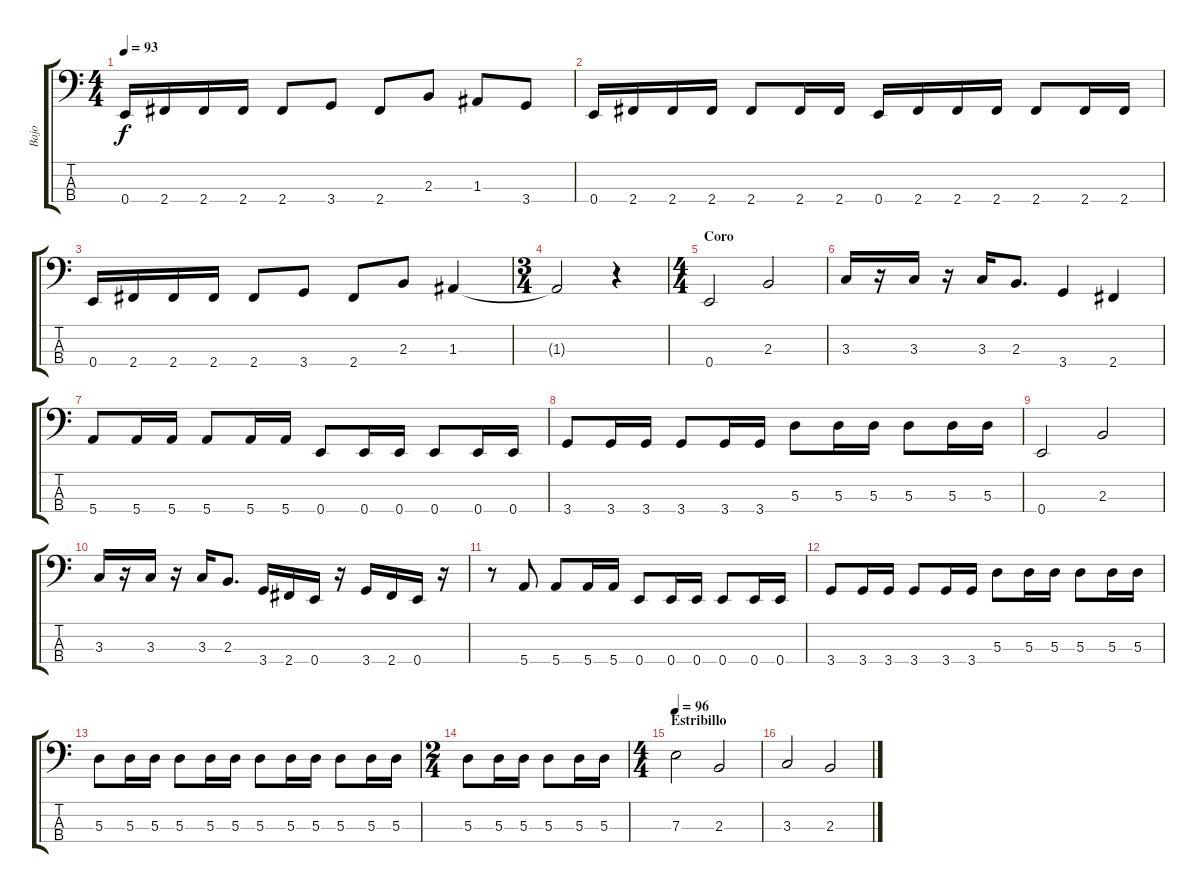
\track ("Bajo" "Bajo") {instrument electricbassfinger}
\staff {score tabs}
\tuning (G2 D2 A1 E1) {hide}
\ts (4 4)
\tempo 93
\clef f4
\ks c
0.4.16{dy f} 2.4.16 2.4.16 2.4.16 2.4.8 3.4.8 2.4.8 2.3.8 1.3.8 3.4.8 |
0.4.16 2.4.16 2.4.16 2.4.16 2.4.8 2.4.16 2.4.16 0.4.16 2.4.16 2.4.16 2.4.16 2.4.8 2.4.16 2.4.16 |
0.4.16 2.4.16 2.4.16 2.4.16 2.4.8 3.4.8 2.4.8 2.3.8 1.3.4 |
\ts (3 4)
1.3{t}.2 r.4 |
\ts (4 4)
\section ("" "Coro")
0.4.2 2.3.2 |
3.3.16 r.16 3.3.16 r.16 3.3.16 2.3.8{d} 3.4.4 2.4.4 |
5.4.8 5.4.16 5.4.16 5.4.8 5.4.16 5.4.16 0.4.8 0.4.16 0.4.16 0.4.8 0.4.16 0.4.16 |
3.4.8 3.4.16 3.4.16 3.4.8 3.4.16 3.4.16 5.3.8 5.3.16 5.3.16 5.3.8 5.3.16 5.3.16 |
0.4.2 2.3.2 |
3.3.16 r.16 3.3.16 r.16 3.3.16 2.3.8{d} 3.4.16 2.4.16 0.4.16 r.16 3.4.16 2.4.16 0.4.16 r.16 |
r.8 5.4.8 5.4.8 5.4.16 5.4.16 0.4.8 0.4.16 0.4.16 0.4.8 0.4.16 0.4.16 |
3.4.8 3.4.16 3.4.16 3.4.8 3.4.16 3.4.16 5.3.8 5.3.16 5.3.16 5.3.8 5.3.16 5.3.16 |
5.3.8 5.3.16 5.3.16 5.3.8 5.3.16 5.3.16 5.3.8 5.3.16 5.3.16 5.3.8 5.3.16 5.3.16 |
\ts (2 4)
5.3.8 5.3.16 5.3.16 5.3.8 5.3.16 5.3.16 |
\ts (4 4)
\section ("" "Estribillo")
\tempo 96
7.3.2 2.3.2 |
3.3.2 2.3.2
